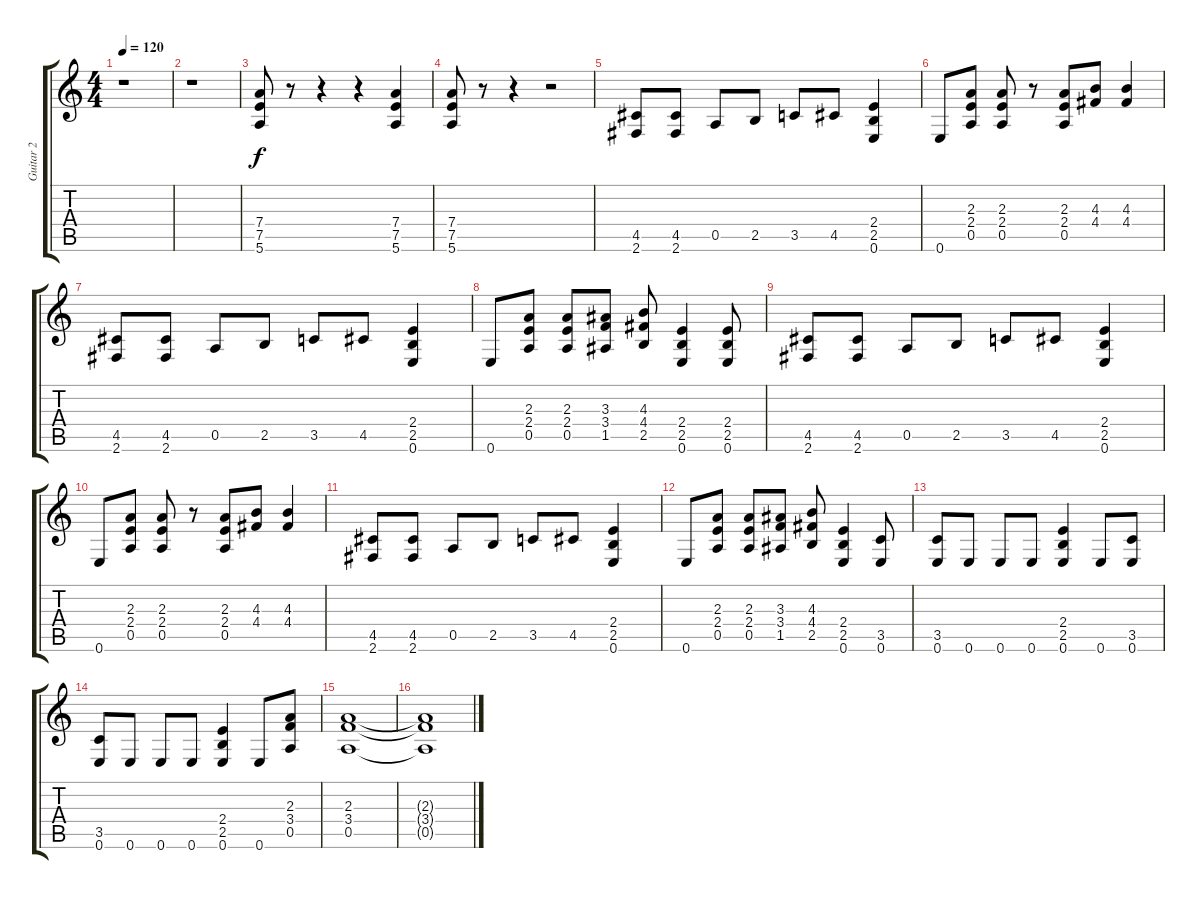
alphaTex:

\track ("Guitar 2" "Guitar 2") {instrument distortionguitar}
\staff {score tabs}
\tuning (E4 B3 G3 D3 A2 E2) {hide}
\ts (4 4)
\tempo 120
\clef g2
\ks c
r.1{dy f} |
r.1 |
(7.4 7.5 5.6).8 r.8 r.4 r.4 (7.4 7.5 5.6).4 |
(7.4 7.5 5.6).8 r.8 r.4 r.2 |
(4.5 2.6).8 (4.5 2.6).8 0.5.8 2.5.8 3.5.8 4.5.8 (2.4 2.5 0.6).4 |
0.6.8 (2.3 2.4 0.5).8 (2.3 2.4 0.5).8 r.8 (2.3 2.4 0.5).8 (4.3 4.4).8 (4.3 4.4).4 |
(4.5 2.6).8 (4.5 2.6).8 0.5.8 2.5.8 3.5.8 4.5.8 (2.4 2.5 0.6).4 |
0.6.8 (2.3 2.4 0.5).8 (2.3 2.4 0.5).8 (3.3 3.4 1.5).8 (4.3 4.4 2.5).8 (2.4 2.5 0.6).4 (2.4 2.5 0.6).8 |
(4.5 2.6).8 (4.5 2.6).8 0.5.8 2.5.8 3.5.8 4.5.8 (2.4 2.5 0.6).4 |
0.6.8 (2.3 2.4 0.5).8 (2.3 2.4 0.5).8 r.8 (2.3 2.4 0.5).8 (4.3 4.4).8 (4.3 4.4).4 |
(4.5 2.6).8 (4.5 2.6).8 0.5.8 2.5.8 3.5.8 4.5.8 (2.4 2.5 0.6).4 |
0.6.8 (2.3 2.4 0.5).8 (2.3 2.4 0.5).8 (3.3 3.4 1.5).8 (4.3 4.4 2.5).8 (2.4 2.5 0.6).4 (3.5 0.6).8 |
(3.5 0.6).8 0.6.8 0.6.8 0.6.8 (2.4 2.5 0.6).4 0.6.8 (3.5 0.6).8 |
(3.5 0.6).8 0.6.8 0.6.8 0.6.8 (2.4 2.5 0.6).4 0.6.8 (2.3 3.4 0.5).8 |
(2.3 3.4 0.5).1 |
(2.3{t} 3.4{t} 0.5{t}).1
